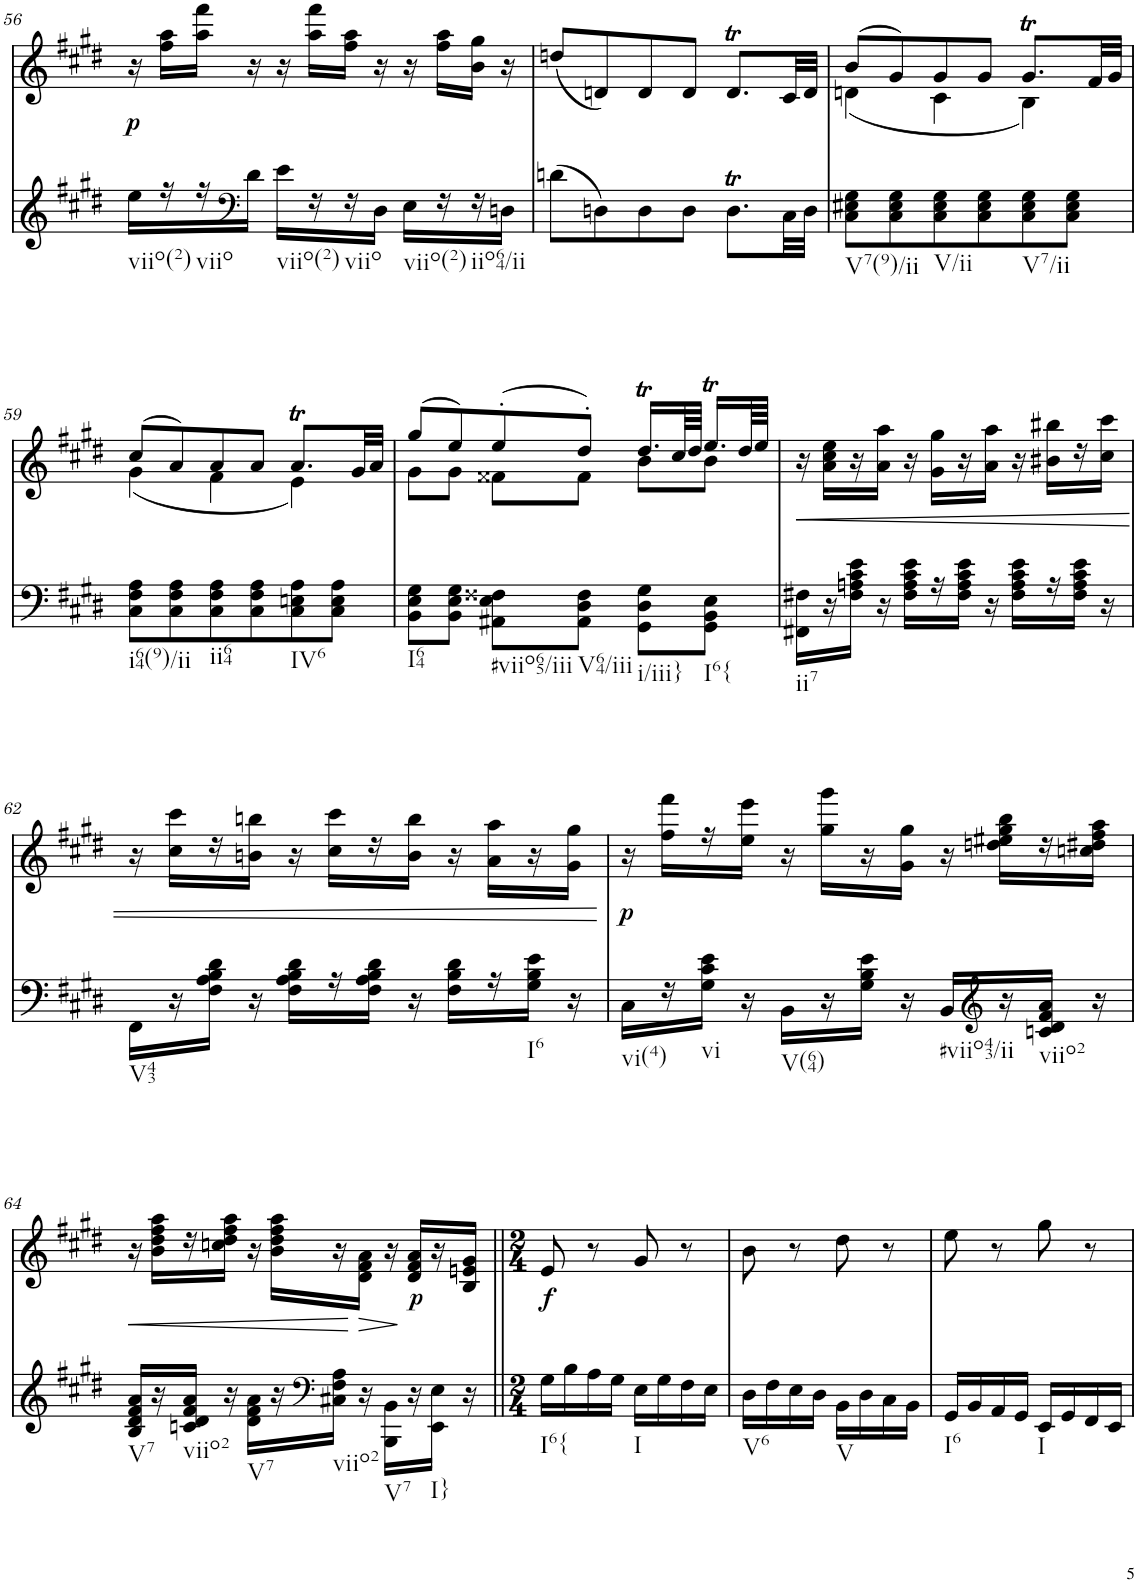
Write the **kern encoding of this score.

**kern	**kern	**text	**dynam
*part2	*part1	*part1	*part1
*staff2	*staff1	*staff1	*staff1
*I"Piano	*I"Piano	*	*
*I'Pno	*I'Pno	*	*
!!LO:PB:g=z
*clefG2	*clefG2	*	*
*k[f#c#g#d#]	*k[f#c#g#d#]	*	*
*E:	*E:	*	*
*M3/4	*M3/4	*	*
=56	=56	=56	=56
!LO:TX:b:t=viio(2)	!	!	!
!	!	!	!LO:DY:b
16ee\LL	16r	.	p
16r	16ff#\ 16aa\LL	.	.
!LO:TX:b:t=viio	!	!	!
16r	16aa\ 16fff#\JJ	.	.
*clefF4	*	*	*
16d#\JJ	16r	.	.
!LO:TX:b:t=viio(2)	!	!	!
16e\LL	16r	.	.
16r	16aa\ 16fff#\LL	.	.
!LO:TX:b:t=viio	!	!	!
16r	16ff#\ 16aa\JJ	.	.
16D#\JJ	16r	.	.
!LO:TX:b:t=viio(2)	!	!	!
16E\LL	16r	.	.
16r	16ff#\ 16aa\LL	.	.
!LO:TX:b:t=iio64/ii	!	!	!
16r	16b\ 16gg#\JJ	.	.
16Dn\JJ	16r	.	.
=57	=57	=57	=57
(8dn\L	(8ddn/L	.	.
8Dn\)	8dn/)	.	.
8D\	8d/	.	.
8D\J	8d/J	.	.
8.DT\L	8.dT/L	.	.
32C#\LL	32c#/LL	.	.
32D\JJJ	32d/JJJ	.	.
=58	=58	=58	=58
*	*^	*	*
!LO:TX:b:t=V7(9)/ii	!	!	!	!
8C#\ 8E#X\ 8G#\L	(8b/L	(4dn\	.	.
8C#\ 8E#\ 8G#\	8g#/)	.	.	.
!LO:TX:b:t=V/ii	!	!	!	!
8C#\ 8E#\ 8G#\	8g#/	4c#\	.	.
8C#\ 8E#\ 8G#\	8g#/J	.	.	.
!LO:TX:b:t=V7/ii	!	!	!	!
8C#\ 8E#\ 8G#\	8.g#t/L	4B\)	.	.
8C#\ 8E#\ 8G#\J	.	.	.	.
.	32f#/LL	.	.	.
.	32g#/JJJ	.	.	.
!!LO:LB:g=z	!!
=59	=59	=59	=59	=59
!LO:TX:b:t=i64(9)/ii	!	!	!	!
8C#\ 8F#\ 8A\L	(8cc#/L	(4g#\	.	.
8C#\ 8F#\ 8A\	8a/)	.	.	.
!LO:TX:b:t=ii64	!	!	!	!
8C#\ 8F#\ 8A\	8a/	4f#\	.	.
8C#\ 8F#\ 8A\	8a/J	.	.	.
!LO:TX:b:t=IV6	!	!	!	!
8C#\ 8En\ 8A\	8.aT/L	4e\)	.	.
8C#\ 8E\ 8A\J	.	.	.	.
.	32g#/LL	.	.	.
.	32a/JJJ	.	.	.
=60	=60	=60	=60	=60
!LO:TX:b:t=I64	!	!	!	!
8BB\ 8E\ 8G#\L	(8gg#/L	8g#\L	.	.
8BB\ 8E\ 8G#\J	8ee/)	8g#\J	.	.
!LO:TX:b:t=#viio65/iii	!	!	!	!
8AA#X\ 8E\ 8F##X\L	(8ee'/	8f##X\L	.	.
!LO:TX:b:t=V64/iii	!	!	!	!
8AA#\ 8D#\ 8F##\J	8dd#'/J)	8f##\J	.	.
!LO:TX:b:t=i/iii}	!	!	!	!
8GG#\ 8D#\ 8G#\L	16.dd#t/LL	8b\L	.	.
.	64cc#/LL	.	.	.
.	64dd#/JJJJ	.	.	.
!LO:TX:b:t=I6{	!	!	!	!
8GG#\ 8BB\ 8E\J	16.eeT/LL	8b\J	.	.
.	64dd#/LL	.	.	.
.	64ee/JJJJ	.	.	.
*	*v	*v	*	*
=61	=61	=61	=61
!LO:TX:b:t=ii7	!	!	!
!	!	!	!LO:HP:b
16FF#X\ 16F#X\LL	16r	.	<
16r	16a\ 16cc#\ 16ee\LL	.	.
16F#\ 16An\ 16c#\ 16e\JJ	16r	.	.
16r	16a\ 16aa\JJ	.	.
16F#\ 16A\ 16c#\ 16e\LL	16r	.	.
16r	16g#\ 16gg#\LL	.	.
16F#\ 16A\ 16c#\ 16e\JJ	16r	.	.
16r	16a\ 16aa\JJ	.	.
16F#\ 16A\ 16c#\ 16e\LL	16r	.	.
16r	16b#X\ 16bb#X\LL	.	.
16F#\ 16A\ 16c#\ 16e\JJ	16r	.	.
16r	16cc#\ 16ccc#\JJ	.	.
!!LO:LB:g=z
=62	=62	=62	=62
!LO:TX:b:t=V43	!	!	!
16FF#\LL	16r	.	.
16r	16cc#\ 16ccc#\LL	.	.
16F#\ 16A\ 16B\ 16d#\JJ	16r	.	.
16r	16bn\ 16bbn\JJ	.	.
16F#\ 16A\ 16B\ 16d#\LL	16r	.	.
16r	16cc#\ 16ccc#\LL	.	.
16F#\ 16A\ 16B\ 16d#\JJ	16r	.	.
16r	16b\ 16bb\JJ	.	.
16F#\ 16B\ 16d#\LL	16r	.	.
16r	16a\ 16aa\LL	.	.
!LO:TX:b:t=I6	!	!	!
16G#\ 16B\ 16e\JJ	16r	.	.
16r	16g#\ 16gg#\JJ	.	.
.	.	.	[
=63	=63	=63	=63
!LO:TX:b:t=vi(4)	!	!	!
!	!	!	!LO:DY:b
16C#\LL	16r	.	p
16r	16ff#\ 16fff#\LL	.	.
!LO:TX:b:t=vi	!	!	!
16G#\ 16c#\ 16e\JJ	16r	.	.
16r	16ee\ 16eee\JJ	.	.
!LO:TX:b:t=V(64)	!	!	!
16BB\LL	16r	.	.
16r	16gg#\ 16ggg#\LL	.	.
16G#\ 16B\ 16e\JJ	16r	.	.
16r	16g#\ 16gg#\JJ	.	.
!LO:TX:b:t=#viio43/ii	!	!	!
16BB/LL	16r	.	.
*clefG2	*	*	*
16r	16ddn\ 16ee#X\ 16gg#\ 16bb\LL	.	.
!LO:TX:b:t=viio2	!	!	!
16cn/ 16d#/ 16f#/ 16a/JJ	16r	.	.
16r	16ccn\ 16dd#X\ 16ff#\ 16aa\JJ	.	.
!!LO:LB:g=z
=64	=64	=64	=64
!LO:TX:b:t=V7	!	!	!
!	!	!	!LO:HP:b
16B/ 16d#/ 16f#/ 16a/LL	16r	.	<
16r	16b\ 16dd#\ 16ff#\ 16aa\LL	.	.
!LO:TX:b:t=viio2	!	!	!
16cn/ 16d#/ 16f#/ 16a/JJ	16r	.	.
16r	16ccn\ 16dd#\ 16ff#\ 16aa\JJ	.	.
!LO:TX:b:t=V7	!	!	!
16d#\ 16f#\ 16a\LL	16r	.	.
16r	16b\ 16dd#\ 16ff#\ 16aa\LL	.	.
*clefF4	*	*	*
!LO:TX:b:t=viio2	!	!	!
16C#X\ 16F#\ 16A\JJ	16r	.	.
!	!	!	!LO:HP:n=1:b
16r	16d#\ 16f#\ 16a\JJ	.	[ >
!LO:TX:b:t=V7	!	!	!
16BBB\ 16BB\LL	16r	.	.
!	!	!LO:LY:b	!
16r	16d#/ 16f#/ 16a/LL	.	]
!LO:TX:b:t=I}	!	!	!
16EE\ 16E\JJ	16r	.	.
16r	16B/ 16en/ 16g#/JJ	.	.
=65||	=65||	=65||	=65||
*M2/4	*M2/4	*	*
!LO:TX:b:t=I6{	!	!	!
!	!	!LO:LY:b	!
16G#\LL	8e/	.	.
16B\	.	.	.
16A\	8r	.	.
16G#\JJ	.	.	.
!LO:TX:b:t=I	!	!	!
16E\LL	8g#/	.	.
16G#\	.	.	.
16F#\	8r	.	.
16E\JJ	.	.	.
=66	=66	=66	=66
!LO:TX:b:t=V6	!	!	!
16D#\LL	8b\	.	.
16F#\	.	.	.
16E\	8r	.	.
16D#\JJ	.	.	.
!LO:TX:b:t=V	!	!	!
16BB\LL	8dd#\	.	.
16D#\	.	.	.
16C#\	8r	.	.
16BB\JJ	.	.	.
=67	=67	=67	=67
!LO:TX:b:t=I6	!	!	!
16GG#/LL	8ee\	.	.
16BB/	.	.	.
16AA/	8r	.	.
16GG#/JJ	.	.	.
!LO:TX:b:t=I	!	!	!
16EE/LL	8gg#\	.	.
16GG#/	.	.	.
16FF#/	8r	.	.
16EE/JJ	.	.	.
=	=	=	=
*-	*-	*-	*-
